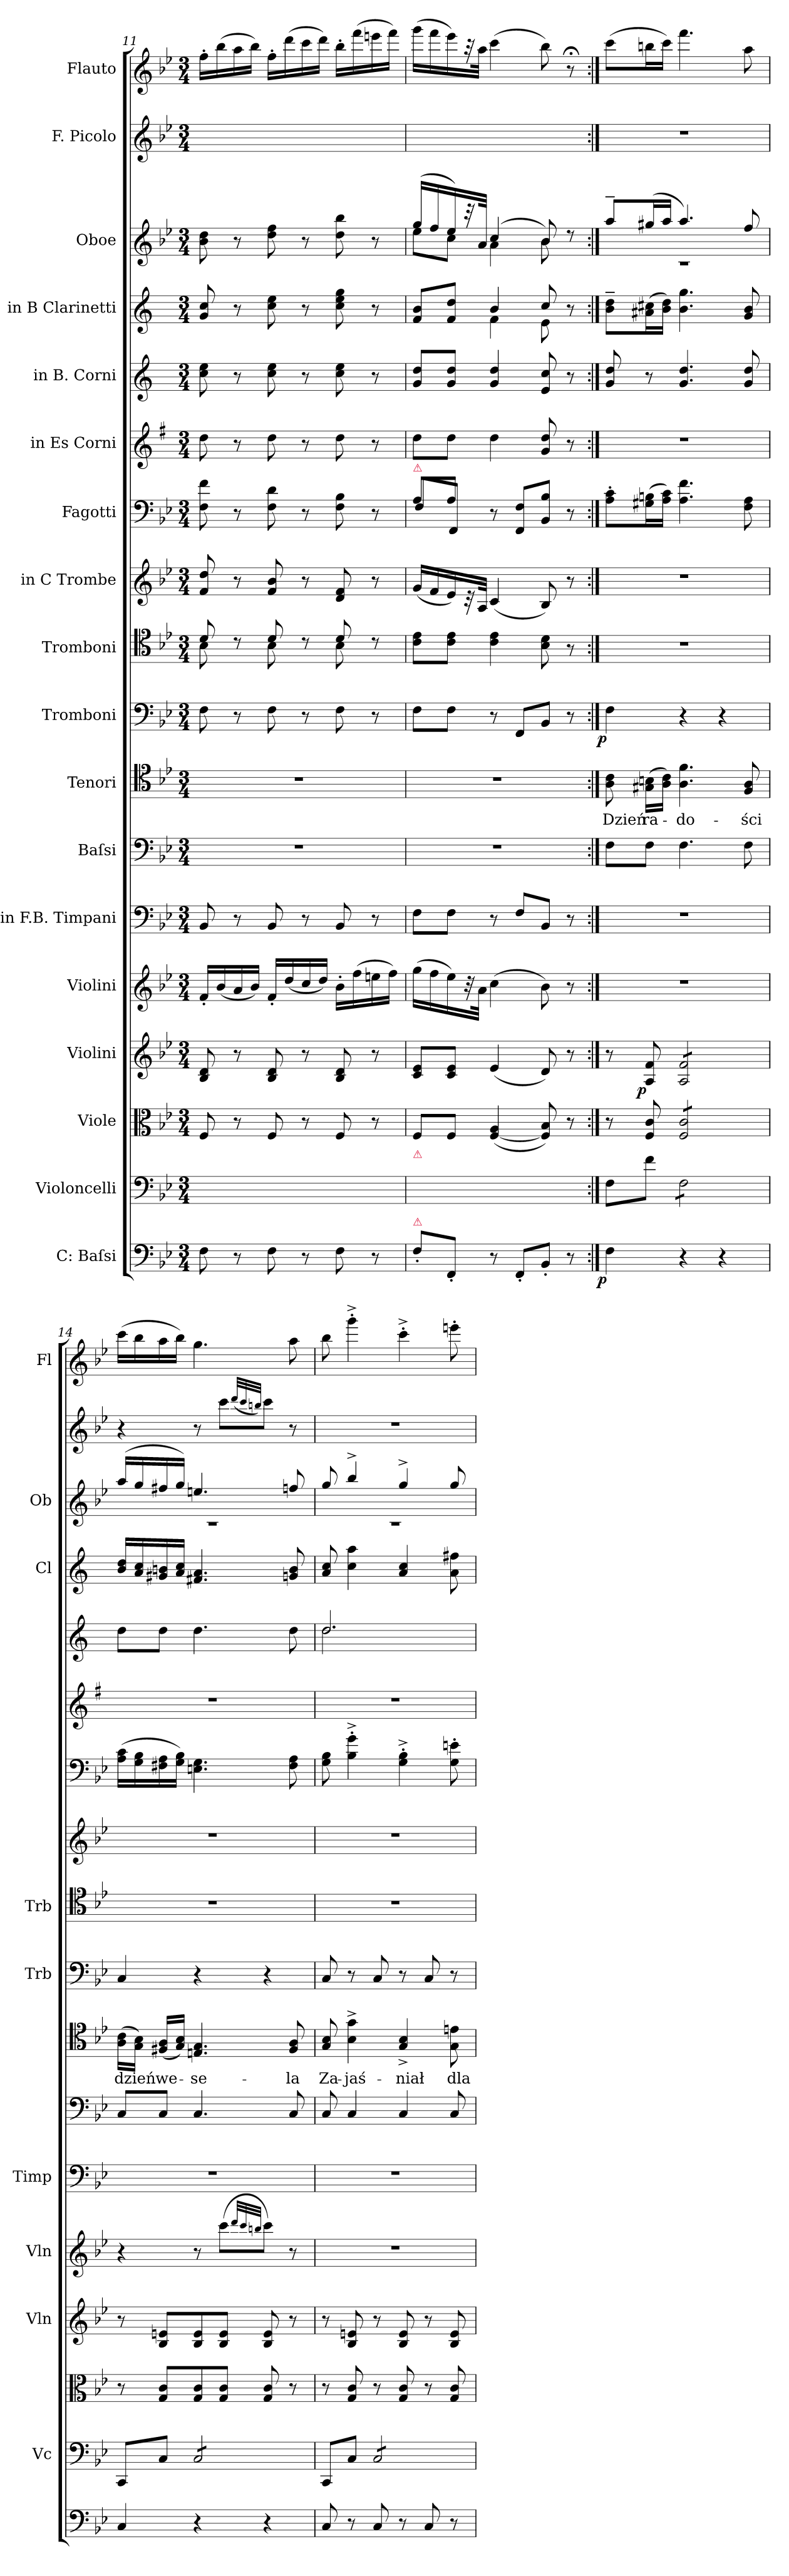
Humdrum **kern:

**kern	**dynam	**kern	**kern	**kern	**dynam	**kern	**kern	**kern	**kern	**text	**kern	**dynam	**kern	**kern	**kern	**kern	**kern	**kern	**kern	**kern	**kern
*part18	*part18	*part17	*part16	*part15	*part15	*part14	*part13	*part12	*part11	*part11	*part10	*part10	*part9	*part8	*part7	*part6	*part5	*part4	*part3	*part2	*part1
*staff18	*staff18	*staff17	*staff16	*staff15	*staff15	*staff14	*staff13	*staff12	*staff11	*staff11	*staff10	*staff10	*staff9	*staff8	*staff7	*staff6	*staff5	*staff4	*staff3	*staff2	*staff1
*I"C: Baſsi	*	*I"Violoncelli	*I"Viole	*I"Violini	*	*I"Violini	*I"in F.B. Timpani	*I"Baſsi	*I"Tenori	*	*I"Tromboni	*	*I"Tromboni	*I"in C Trombe	*I"Fagotti	*I"in Es Corni	*I"in B. Corni	*I"in B Clarinetti	*I"Oboe	*I"F. Picolo	*I"Flauto
*	*	*I'Vc	*	*I'Vln	*	*I'Vln	*I'Timp	*	*	*	*I'Trb	*	*I'Trb	*	*	*	*	*I'Cl	*I'Ob	*	*I'Fl
*clefF4	*	*clefF4	*clefC3	*clefG2	*	*clefG2	*clefF4	*clefF4	*clefC4	*	*clefF4	*	*clefC4	*clefG2	*clefF4	*clefG2	*clefG2	*clefG2	*clefG2	*clefG2	*clefG2
*	*	*	*	*	*	*	*	*	*	*	*	*	*	*	*	*ITrd-2c-3	*ITrd1c2	*ITrd1c2	*	*	*
*k[b-e-]	*	*k[b-e-]	*k[b-e-]	*k[b-e-]	*	*k[b-e-]	*k[b-e-]	*k[b-e-]	*k[b-e-]	*	*k[b-e-]	*	*k[b-e-]	*k[b-e-]	*k[b-e-]	*k[b-e-]	*k[b-e-]	*k[b-e-]	*k[b-e-]	*k[b-e-]	*k[b-e-]
*B-:	*	*B-:	*B-:	*B-:	*	*B-:	*B-:	*B-:	*B-:	*	*B-:	*	*B-:	*B-:	*B-:	*B-:	*	*	*B-:	*B-:	*B-:
*M3/4	*	*M3/4	*M3/4	*M3/4	*	*M3/4	*M3/4	*M3/4	*M3/4	*	*M3/4	*	*M3/4	*M3/4	*M3/4	*M3/4	*M3/4	*M3/4	*M3/4	*M3/4	*M3/4
=11	=11	=11	=11	=11	=11	=11	=11	=11	=11	=11	=11	=11	=11	=11	=11	=11	=11	=11	=11	=11	=11
*	*	*	*	*	*	*	*	*	*	*	*	*	*^	*	*	*	*	*	*	*	*
8F\	.	8F\yy	8F/	8B-/ 8d/	.	16f'/LL	8BB-/	2.r	2.r	.	8F\	.	8d/	8B-\	8f/ 8dd/	8F\ 8f\	8ff\	8b-\ 8dd\	8f/ 8b-/	8b-\ 8dd\	16f'/LLyy	16ff'\LL
.	.	.	.	.	.	(16b-/	.	.	.	.	.	.	.	.	.	.	.	.	.	.	16b-/yy	(16bb-\
8r	.	8ryy	8r	8r	.	16a/	8r	.	.	.	8r	.	8rc	8rBByy	8r	8r	8r	8r	8r	8r	16a/yy	16aa\
.	.	.	.	.	.	16b-/JJ)	.	.	.	.	.	.	.	.	.	.	.	.	.	.	16b-/JJyy	16bb-\JJ)
8F\	.	8F\yy	8F/	8B-/ 8d/	.	16f'/LL	8BB-/	.	.	.	8F\	.	8d/	8B-\	8f/ 8b-/	8F\ 8d\	8ff\	8b-\ 8dd\	8b-\ 8dd\	8dd\ 8ff\	16f'/LLyy	16ff'\LL
.	.	.	.	.	.	(16dd/	.	.	.	.	.	.	.	.	.	.	.	.	.	.	16dd/yy	(16ddd\
8r	.	8ryy	8r	8r	.	16cc/	8r	.	.	.	8r	.	8rc	8rBByy	8r	8r	8r	8r	8r	8r	16cc/yy	16ccc\
.	.	.	.	.	.	16dd/JJ)	.	.	.	.	.	.	.	.	.	.	.	.	.	.	16dd/JJyy	16ddd\JJ)
8F\	.	8F\yy	8F/	8B-/ 8d/	.	16b-'\LL	8BB-/	.	.	.	8F\	.	8d/	8B-\	8d/ 8f/	8F\ 8B-\	8ff\	8b-\ 8dd\	8b-\ 8dd\ 8ff\	8dd\ 8bb-\	16b-'\LLyy	16bb-'\LL
.	.	.	.	.	.	(16ff\	.	.	.	.	.	.	.	.	.	.	.	.	.	.	16ff\yy	(16fff\
8r	.	8ryy	8r	8r	.	16een\	8r	.	.	.	8r	.	8rc	8rBByy	8r	8r	8r	8r	8r	8r	16een\yy	16eeen\
.	.	.	.	.	.	16ff\JJ)	.	.	.	.	.	.	.	.	.	.	.	.	.	.	16ff\JJyy	16fff\JJ)
*	*	*	*	*	*	*	*	*	*	*	*	*	*v	*v	*	*	*	*	*	*	*	*
=12	=12	=12	=12	=12	=12	=12	=12	=12	=12	=12	=12	=12	=12	=12	=12	=12	=12	=12	=12	=12	=12
*	*	*	*	*	*	*	*	*	*	*	*	*	*	*	*^	*	*	*^	*^	*	*
!	!	!	!	!	!	!	!	!	!	!	!	!	!	!	!LO:TX:a:color=crimson:t=⚠	!	!	!	!	!	!	!	!	!
!	!	!LO:TX:a:color=crimson:t=⚠	!	!	!	!	!	!	!	!	!	!	!	!	!	!	!	!	!	!	!	!	!	!
!LO:TX:a:color=crimson:t=⚠	!	!	!	!	!	!	!	!	!	!	!	!	!	!	!	!	!	!	!	!	!	!	!	!
8F'\L	.	8F'\Lyy	8F/L	8c/ 8e-/L	.	(16gg\LL	8F\L	2.r	2.r	.	8F\L	.	8c\ 8e-\L	(16g/LL	8A/L	8F\L	8ff\L	8f/ 8cc/L	8e-/ 8a/L	4rcyy	(16gg/LL	8ee-\L	16gg\LLyy	(16ggg\LL
.	.	.	.	.	.	16ff\	.	.	.	.	.	.	.	16f/	.	.	.	.	.	.	16ff/	.	16ff\yy	16fff\
8FF'/J	.	8FF'/Jyy	8F/J	8c/ 8e-/J	.	16ee-\)	8F\J	.	.	.	8F\J	.	8c\ 8e-\J	16e-/)	8A/J	8FF/J	8ff\J	8f/ 8cc/J	8e-/ 8cc/J	.	16ee-/)	8cc\J	16ee-\yy	16eee-\)
.	.	.	.	.	.	32r	.	.	.	.	.	.	.	32r	.	.	.	.	.	.	32r	.	32ryy	32r
.	.	.	.	.	.	32a\JJk	.	.	.	.	.	.	.	32A/JJk	.	.	.	.	.	.	32a/JJk	.	32a\JJkyy	32aa\JJk
8r	.	8ryy	(>[4F/ 4A/	(4e-/	.	(4cc\	8r	.	.	.	8r	.	4c\ 4e-\	(4c/	8r	8rEEyy	4ff\	4f/ 4cc/	4a/	4e-\	(4cc/	4a\	4cc\yy	(4ccc\
8FF'/L	.	8FF'/Lyy	.	.	.	.	8F/L	.	.	.	8FF/L	.	.	.	8FF/ 8F/L	8rEEyy	.	.	.	.	.	.	.	.
8BB-'/J	.	8BB-'/Jyy	8F]/ 8B-/)	8d/)	.	8b-\)	8BB-/J	.	.	.	8BB-/J	.	8B-\ 8d\	8B-/)	8BB-/ 8B-/J	4rEEyy	8b-/ 8ff/	8d/ 8b-/	8b-/	8d\	8b-/)	8b-\	8b-\yy	8bb-\)
8r	.	8ryy	8r	8r	.	8r	8r	.	.	.	8r	.	8r	8r	8r	.	8r	8r	8r	8rcyy	8rdd	8rcyy	8ryy	8r;<
*	*	*	*	*	*	*	*	*	*	*	*	*	*	*	*v	*v	*	*	*	*	*	*	*	*
=13:|!	=13:|!	=13:|!	=13:|!	=13:|!	=13:|!	=13:|!	=13:|!	=13:|!	=13:|!	=13:|!	=13:|!	=13:|!	=13:|!	=13:|!	=13:|!	=13:|!	=13:|!	=13:|!	=13:|!	=13:|!	=13:|!	=13:|!	=13:|!
!	!LO:DY:rj	!	!	!	!	!	!	!	!	!	!	!LO:DY:rj	!	!	!	!	!	!	!	!	!	!	!
*	*	*	*	*	*	*	*	*	*	*	*	*	*	*	*	*	*	*v	*v	*	*	*	*
4F\	p	8F\L	8r	8r	.	2.r	2.r	8F\L	8A\ 8c\	Dzień	4F\	p	2.r	2.r	8A'\ 8c'\L	2.r	8f/ 8cc/	8a~\ 8cc~\L	8aa~/L	2.rc	2.r	(8ccc\L
!	!	!	!	!	!LO:DY:rj	!	!	!	!	!	!	!	!	!	!	!	!	!	!	!	!	!
.	.	8f\J	8F/ 8c/	8A/ 8f/	p	.	.	8F\J	(16G#X\ 16Bn\LL	ra-	.	.	.	.	(16G#X\ 16Bn\L	.	8r	(16g#X\ 16bn\L	(16gg#X/L	.	.	16bbn\L
.	.	.	.	.	.	.	.	.	16A\ 16c\JJ)	.	.	.	.	.	16A\ 16c\JJ)	.	.	16a\ 16cc\JJ)	16aa/JJ	.	.	16ccc\JJ)
*	*	*tremolo	*	*	*	*	*	*	*	*	*	*	*	*	*	*	*	*	*	*	*	*
*	*	*	*tremolo	*	*	*	*	*	*	*	*	*	*	*	*	*	*	*	*	*	*	*
*	*	*	*	*tremolo	*	*	*	*	*	*	*	*	*	*	*	*	*	*	*	*	*	*
4r	.	8F\L	8F/ 8c/L	8A/ 8f/L	.	.	.	4.F\	4.A\ 4.f\	-do-	4r	.	.	.	4.A\ 4.f\	.	4.f/ 4.cc/	4.a\ 4.ff\	4.aa/)	.	.	4.fff\
.	.	8F\	8F/ 8c/	8A/ 8f/	.	.	.	.	.	.	.	.	.	.	.	.	.	.	.	.	.	.
4r	.	8F\	8F/ 8c/	8A/ 8f/	.	.	.	.	.	.	4r	.	.	.	.	.	.	.	.	.	.	.
.	.	8F\J	8F/ 8c/J	8A/ 8f/J	.	.	.	8F\	8F/ 8A/	-ści	.	.	.	.	8F\ 8A\	.	8f/ 8cc/	8f/ 8a/	8ff/	.	.	8aa\
*	*	*	*	*Xtremolo	*	*	*	*	*	*	*	*	*	*	*	*	*	*	*	*	*	*
*	*	*	*Xtremolo	*	*	*	*	*	*	*	*	*	*	*	*	*	*	*	*	*	*	*
*	*	*Xtremolo	*	*	*	*	*	*	*	*	*	*	*	*	*	*	*	*	*	*	*	*
=14	=14	=14	=14	=14	=14	=14	=14	=14	=14	=14	=14	=14	=14	=14	=14	=14	=14	=14	=14	=14	=14	=14
4C/	.	8CC/L	8r	8r	.	4r	2.r	8C/L	(16A\ 16c\LL	dzień	4C/	.	2.r	2.r	(16A\ 16c\LL	2.r	8cc\L	16a/ 16cc/LL	(16aa/LL	2.rc	4r	(16ccc\LL
.	.	.	.	.	.	.	.	.	16G\ 16B-\JJ)	.	.	.	.	.	16G\ 16B-\	.	.	16g/ 16b-/	16gg/	.	.	16bb-\
.	.	8C/J	8G/ 8c/L	8B-/ 8en/L	.	.	.	8C/J	(16F#X/ 16A/LL	we-	.	.	.	.	16F#X\ 16A\	.	8cc\J	16f#X/ 16an/	16ff#X/	.	.	16aa\
.	.	.	.	.	.	.	.	.	16G/ 16B-/JJ)	.	.	.	.	.	16G\ 16B-\JJ)	.	.	16g/ 16b-/JJ	16gg/JJ)	.	.	16bb-\JJ)
*	*	*tremolo	*	*	*	*	*	*	*	*	*	*	*	*	*	*	*	*	*	*	*	*
4r	.	8C/L	8G/ 8c/	8B-/ 8e/	.	8r	.	4.C/	4.En/ 4.G/	-se-	4r	.	.	.	4.En\ 4.G\	.	4.cc\	4.en/ 4.g/	4.een/	.	8r	4.gg\
.	.	8C/	8G/ 8c/J	8B-/ 8e/J	.	(8ccc\L	.	.	.	.	.	.	.	.	.	.	.	.	.	.	8ccc\L	.
.	.	.	.	.	.	32qqddd/LLL	.	.	.	.	.	.	.	.	.	.	.	.	.	.	(32qqddd/LLL	.
.	.	.	.	.	.	32qqccc/	.	.	.	.	.	.	.	.	.	.	.	.	.	.	32qqccc/	.
.	.	.	.	.	.	32qqbbn/JJJ	.	.	.	.	.	.	.	.	.	.	.	.	.	.	32qqbbn/JJJ)	.
4r	.	8C/	8G/ 8c/	8B-/ 8e/	.	8ccc\J)	.	.	.	.	4r	.	.	.	.	.	.	.	.	.	8ccc\J	.
.	.	8C/J	8r	8r	.	8r	.	8C/	8F#/ 8A/	-la	.	.	.	.	8F#\ 8A\	.	8cc\	8fn/ 8a/	8ffn/	.	8r	8aa\
*	*	*Xtremolo	*	*	*	*	*	*	*	*	*	*	*	*	*	*	*	*	*	*	*	*
=15	=15	=15	=15	=15	=15	=15	=15	=15	=15	=15	=15	=15	=15	=15	=15	=15	=15	=15	=15	=15	=15	=15
*	*	*	*	*	*	*	*	*	*	*	*	*	*	*	*	*	*^	*	*	*	*	*
8C/	.	8CC/L	8r	8r	.	2.r	2.r	8C/	8G/ 8B-/	Za-	8C/	.	2.r	2.r	8G\ 8B-\	2.r	2.cc/	2.cc\	8g/ 8b-/	8gg/	2.rc	2.r	8bb-\
8r	.	8C/J	8G/ 8c/	8B-/ 8en/	.	.	.	4C/	4B-^\ 4g^\	-jaś-	8r	.	.	.	4B-'^<\ 4g'^<\	.	.	.	4b-\ 4gg\	4bb-^/	.	.	4ggg'^<\
*	*	*tremolo	*	*	*	*	*	*	*	*	*	*	*	*	*	*	*	*	*	*	*	*	*
8C/	.	8C/L	8r	8r	.	.	.	.	.	.	8C/	.	.	.	.	.	.	.	.	.	.	.	.
8r	.	8C/	8G/ 8c/	8B-/ 8e/	.	.	.	4C/	4G^>/ 4B-^>/	-niał	8r	.	.	.	4G'^<\ 4B-'^<\	.	.	.	4g/ 4b-/	4gg^/	.	.	4ccc'^<\
8C/	.	8C/	8r	8r	.	.	.	.	.	.	8C/	.	.	.	.	.	.	.	.	.	.	.	.
8r	.	8C/J	8G/ 8c/	8B-/ 8e/	.	.	.	8C/	8G\ 8en\	dla	8r	.	.	.	8G'\ 8en'\	.	.	.	8g\ 8een\	8gg/	.	.	8eeen'\
*	*	*Xtremolo	*	*	*	*	*	*	*	*	*	*	*	*	*	*	*	*	*	*	*	*	*
*	*	*	*	*	*	*	*	*	*	*	*	*	*	*	*	*	*v	*v	*	*v	*v	*	*
=	=	=	=	=	=	=	=	=	=	=	=	=	=	=	=	=	=	=	=	=	=
*-	*-	*-	*-	*-	*-	*-	*-	*-	*-	*-	*-	*-	*-	*-	*-	*-	*-	*-	*-	*-	*-
